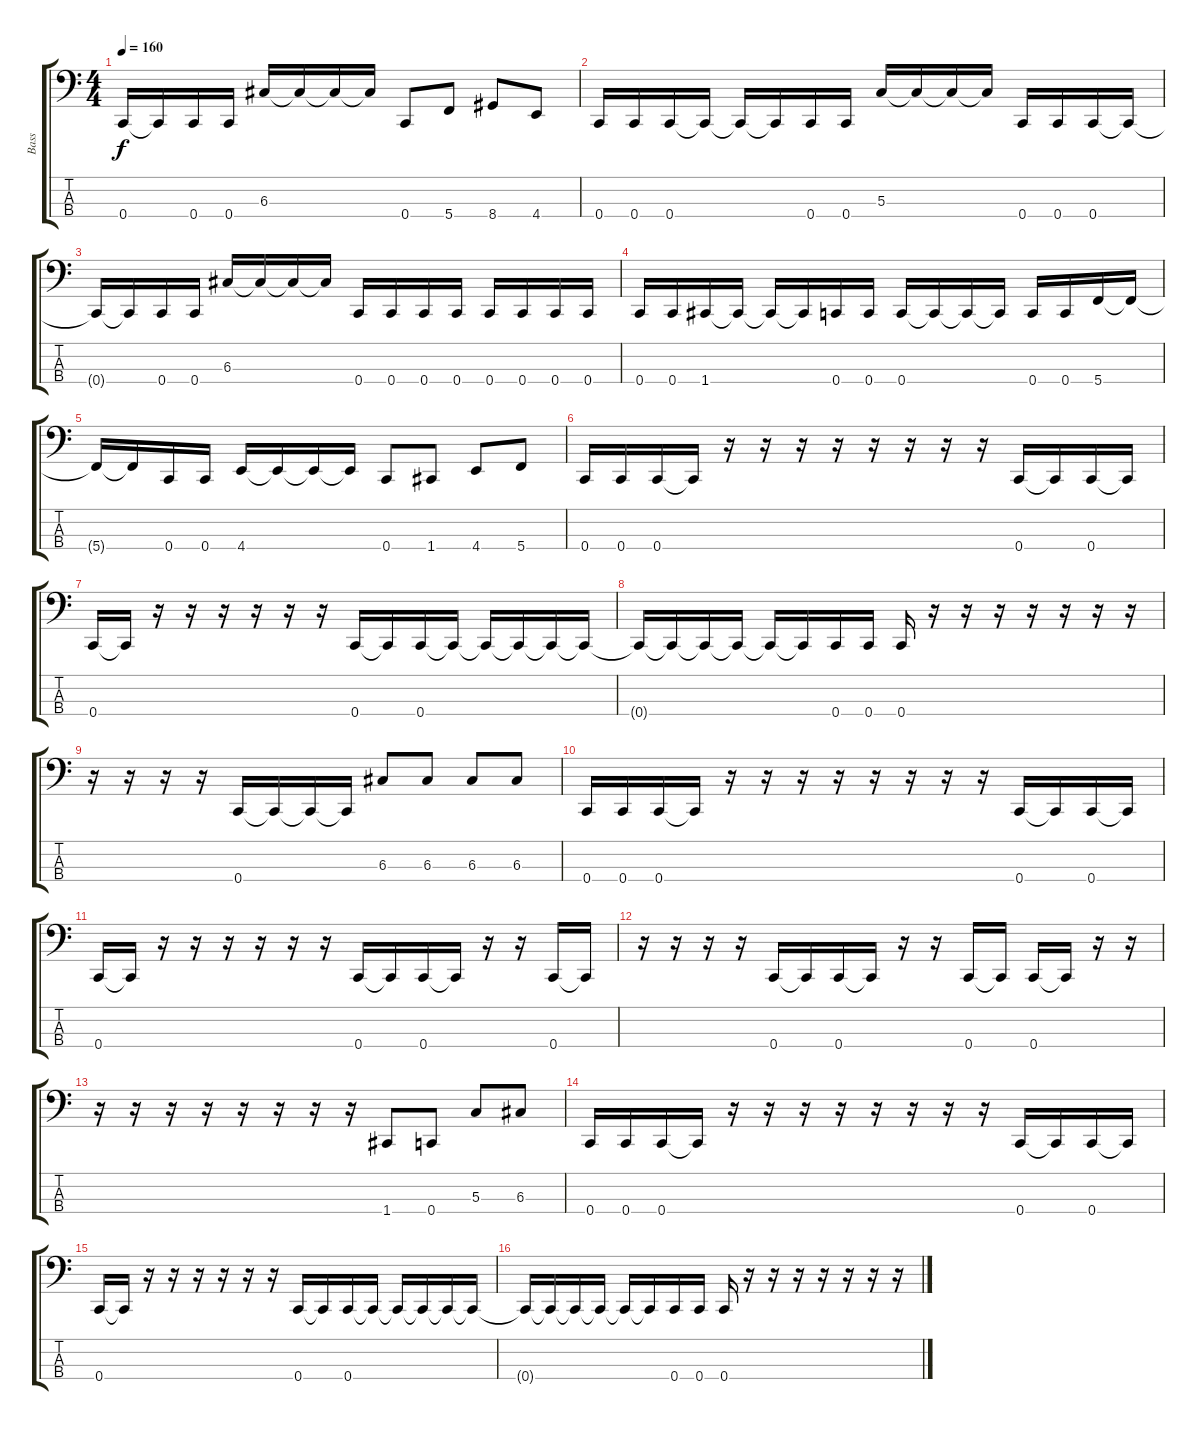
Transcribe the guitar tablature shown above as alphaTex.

\track ("Bass" "Bass") {instrument electricbasspick}
\staff {score tabs}
\tuning (F2 C2 G1 C1) {hide}
\ts (4 4)
\tempo 160
\clef f4
\ks c
0.4{t}.16{dy f} 0.4{t}.16 0.4.16 0.4.16 6.3.16 6.3{t}.16 6.3{t}.16 6.3{t}.16 0.4.8 5.4.8 8.4.8 4.4.8 |
0.4.16 0.4.16 0.4.16 0.4{t}.16 0.4{t}.16 0.4{t}.16 0.4.16 0.4.16 5.3.16 5.3{t}.16 5.3{t}.16 5.3{t}.16 0.4.16 0.4.16 0.4.16 0.4{t}.16 |
0.4{t}.16 0.4{t}.16 0.4.16 0.4.16 6.3.16 6.3{t}.16 6.3{t}.16 6.3{t}.16 0.4.16 0.4.16 0.4.16 0.4.16 0.4.16 0.4.16 0.4.16 0.4.16 |
0.4.16 0.4.16 1.4.16 1.4{t}.16 1.4{t}.16 1.4{t}.16 0.4.16 0.4.16 0.4.16 0.4{t}.16 0.4{t}.16 0.4{t}.16 0.4.16 0.4.16 5.4.16 5.4{t}.16 |
5.4{t}.16 5.4{t}.16 0.4.16 0.4.16 4.4.16 4.4{t}.16 4.4{t}.16 4.4{t}.16 0.4.8 1.4.8 4.4.8 5.4.8 |
0.4.16 0.4.16 0.4.16 0.4{t}.16 r.16 r.16 r.16 r.16 r.16 r.16 r.16 r.16 0.4.16 0.4{t}.16 0.4.16 0.4{t}.16 |
0.4.16 0.4{t}.16 r.16 r.16 r.16 r.16 r.16 r.16 0.4.16 0.4{t}.16 0.4.16 0.4{t}.16 0.4{t}.16 0.4{t}.16 0.4{t}.16 0.4{t}.16 |
0.4{t}.16 0.4{t}.16 0.4{t}.16 0.4{t}.16 0.4{t}.16 0.4{t}.16 0.4.16 0.4.16 0.4.16 r.16 r.16 r.16 r.16 r.16 r.16 r.16 |
r.16 r.16 r.16 r.16 0.4.16 0.4{t}.16 0.4{t}.16 0.4{t}.16 6.3.8 6.3.8 6.3.8 6.3.8 |
0.4.16 0.4.16 0.4.16 0.4{t}.16 r.16 r.16 r.16 r.16 r.16 r.16 r.16 r.16 0.4.16 0.4{t}.16 0.4.16 0.4{t}.16 |
0.4.16 0.4{t}.16 r.16 r.16 r.16 r.16 r.16 r.16 0.4.16 0.4{t}.16 0.4.16 0.4{t}.16 r.16 r.16 0.4.16 0.4{t}.16 |
r.16 r.16 r.16 r.16 0.4.16 0.4{t}.16 0.4.16 0.4{t}.16 r.16 r.16 0.4.16 0.4{t}.16 0.4.16 0.4{t}.16 r.16 r.16 |
r.16 r.16 r.16 r.16 r.16 r.16 r.16 r.16 1.4.8 0.4.8 5.3.8 6.3.8 |
0.4.16 0.4.16 0.4.16 0.4{t}.16 r.16 r.16 r.16 r.16 r.16 r.16 r.16 r.16 0.4.16 0.4{t}.16 0.4.16 0.4{t}.16 |
0.4.16 0.4{t}.16 r.16 r.16 r.16 r.16 r.16 r.16 0.4.16 0.4{t}.16 0.4.16 0.4{t}.16 0.4{t}.16 0.4{t}.16 0.4{t}.16 0.4{t}.16 |
0.4{t}.16 0.4{t}.16 0.4{t}.16 0.4{t}.16 0.4{t}.16 0.4{t}.16 0.4.16 0.4.16 0.4.16 r.16 r.16 r.16 r.16 r.16 r.16 r.16
